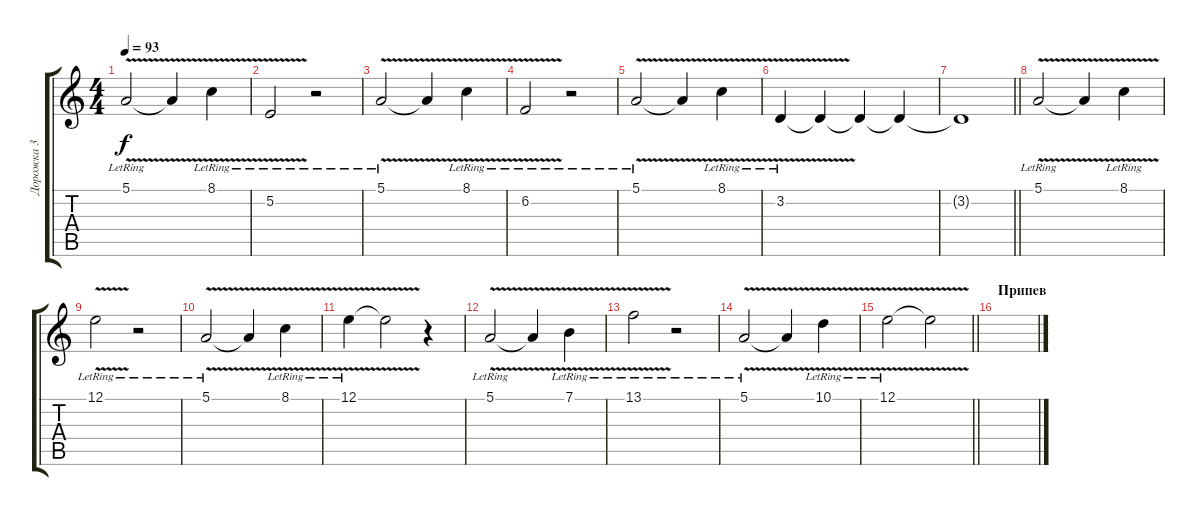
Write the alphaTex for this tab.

\track ("Дорожка 3" "Дорожка 3") {instrument vibraphone}
\staff {score tabs}
\tuning (E4 B3 G3 D3 A2 E2) {hide}
\ts (4 4)
\tempo 93
\clef g2
\ks c
5.1{v lr}.2{dy f} 5.1{t}.4 8.1{v lr}.4 |
5.2{v lr}.2 r.2 |
5.1{v lr}.2 5.1{t}.4 8.1{v lr}.4 |
6.2{v lr}.2 r.2 |
5.1{v lr}.2 5.1{t}.4 8.1{v lr}.4 |
3.2{v lr}.4 3.2{t}.4 3.2{t}.4 3.2{t}.4 |
\barLineRight lightlight
3.2{t}.1 |
5.1{v lr}.2 5.1{t}.4 8.1{v lr}.4 |
12.1{v lr}.2 r.2 |
5.1{v lr}.2 5.1{t}.4 8.1{v lr}.4 |
12.1{v lr}.4 12.1{t}.2 r.4 |
5.1{v lr}.2 5.1{t}.4 7.1{v lr}.4 |
13.1{v lr}.2 r.2 |
5.1{v lr}.2 5.1{t}.4 10.1{v lr}.4 |
\barLineRight lightlight
12.1{v lr}.2 12.1{t}.2 |
\section ("" "Припев")
